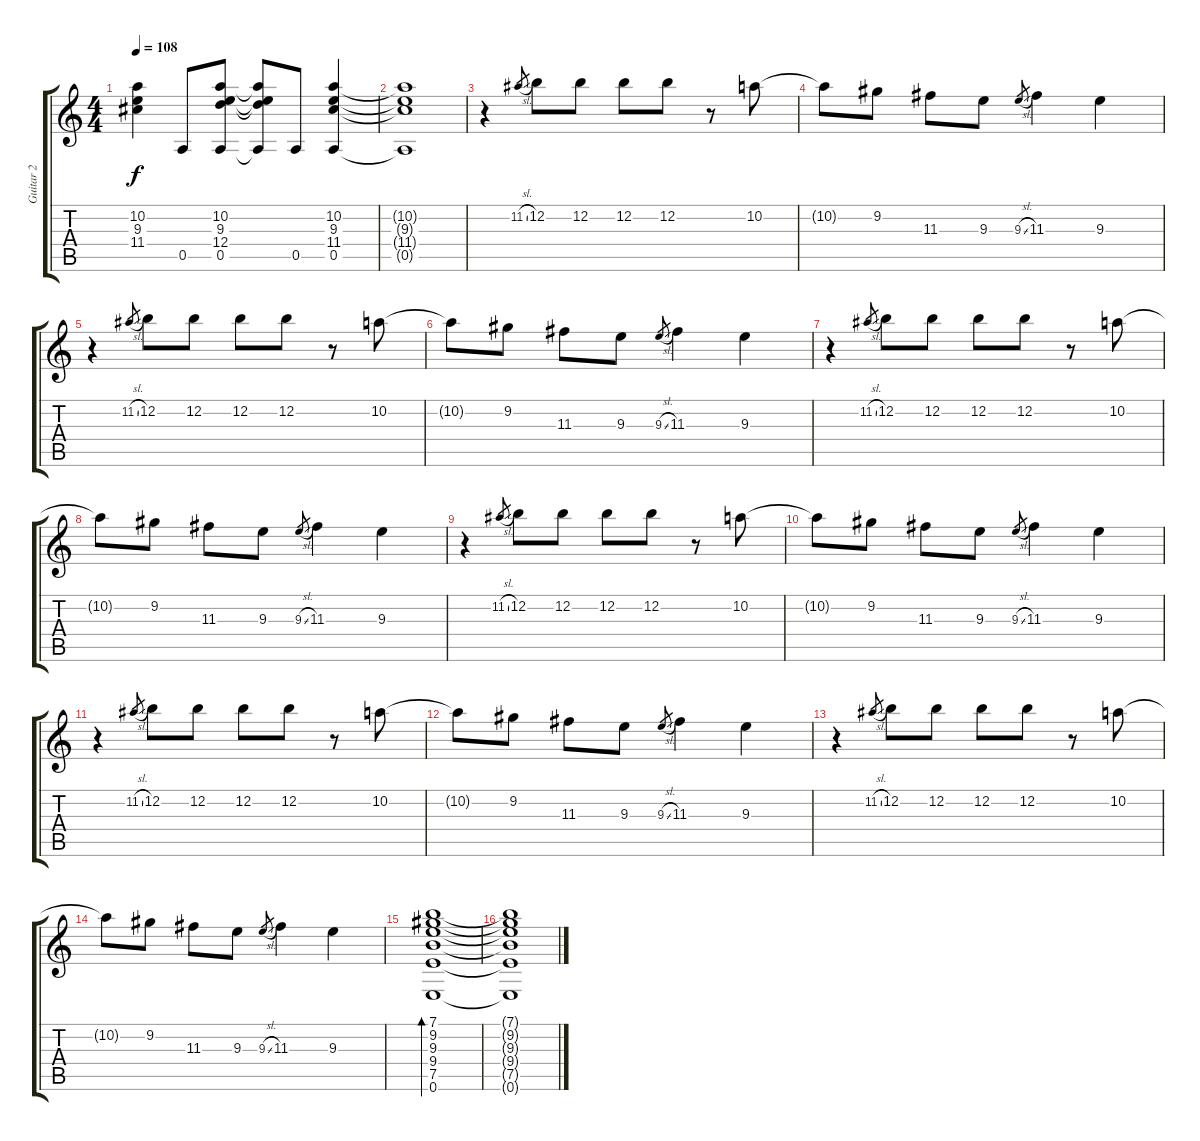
\track ("Guitar 2" "Guitar 2") {instrument acousticguitarsteel}
\staff {score tabs}
\tuning (E4 B3 G3 D3 A2 E2) {hide}
\ts (4 4)
\tempo 108
\clef g2
\ks c
(10.2 9.3 11.4).4{dy f} 0.5.8 (10.2 9.3 12.4 0.5).8 (10.2{t} 9.3{t} 12.4{t} 0.5{t}).8 0.5.8 (10.2 9.3 11.4 0.5).4 |
(10.2{t} 9.3{t} 11.4{t} 0.5{t}).1 |
r.4 11.2{sl}.8{gr} 12.2.8 12.2.8 12.2.8 12.2.8 r.8 10.2.8 |
10.2{t}.8 9.2.8 11.3.8 9.3.8 9.3{sl}.8{gr} 11.3.4 9.3.4 |
r.4 11.2{sl}.8{gr} 12.2.8 12.2.8 12.2.8 12.2.8 r.8 10.2.8 |
10.2{t}.8 9.2.8 11.3.8 9.3.8 9.3{sl}.8{gr} 11.3.4 9.3.4 |
r.4 11.2{sl}.8{gr} 12.2.8 12.2.8 12.2.8 12.2.8 r.8 10.2.8 |
10.2{t}.8 9.2.8 11.3.8 9.3.8 9.3{sl}.8{gr} 11.3.4 9.3.4 |
r.4 11.2{sl}.8{gr} 12.2.8 12.2.8 12.2.8 12.2.8 r.8 10.2.8 |
10.2{t}.8 9.2.8 11.3.8 9.3.8 9.3{sl}.8{gr} 11.3.4 9.3.4 |
r.4 11.2{sl}.8{gr} 12.2.8 12.2.8 12.2.8 12.2.8 r.8 10.2.8 |
10.2{t}.8 9.2.8 11.3.8 9.3.8 9.3{sl}.8{gr} 11.3.4 9.3.4 |
r.4 11.2{sl}.8{gr} 12.2.8 12.2.8 12.2.8 12.2.8 r.8 10.2.8 |
10.2{t}.8 9.2.8 11.3.8 9.3.8 9.3{sl}.8{gr} 11.3.4 9.3.4 |
(7.1 9.2 9.3 9.4 7.5 0.6).1{bd 480} |
(7.1{t} 9.2{t} 9.3{t} 9.4{t} 7.5{t} 0.6{t}).1
